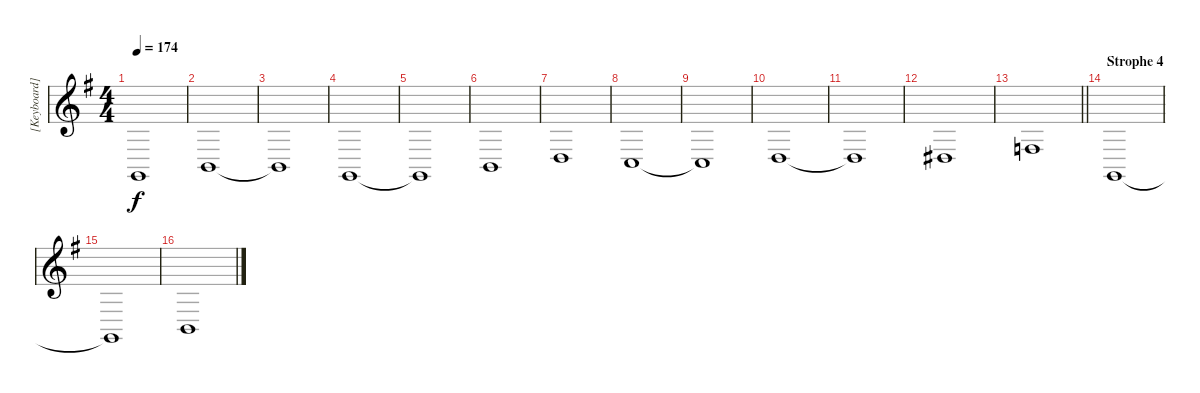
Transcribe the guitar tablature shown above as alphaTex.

\track ("[Keyboard]" "[Keyboard]") {instrument stringensemble2}
\staff {score}
\tuning (E4 B3 G3 D3 A2 E2) {hide}
\ts (4 4)
\tempo 174
\clef g2
\ks g
3.6{t}.1{dy f} |
2.5.1 |
2.5{t}.1 |
3.6.1 |
3.6{t}.1 |
2.5.1 |
5.5.1 |
3.5.1 |
3.5{t}.1 |
5.5.1 |
5.5{t}.1 |
6.5.1 |
\barLineRight lightlight
8.5.1 |
\section ("" "Strophe 4")
3.6.1 |
3.6{t}.1 |
2.5.1
